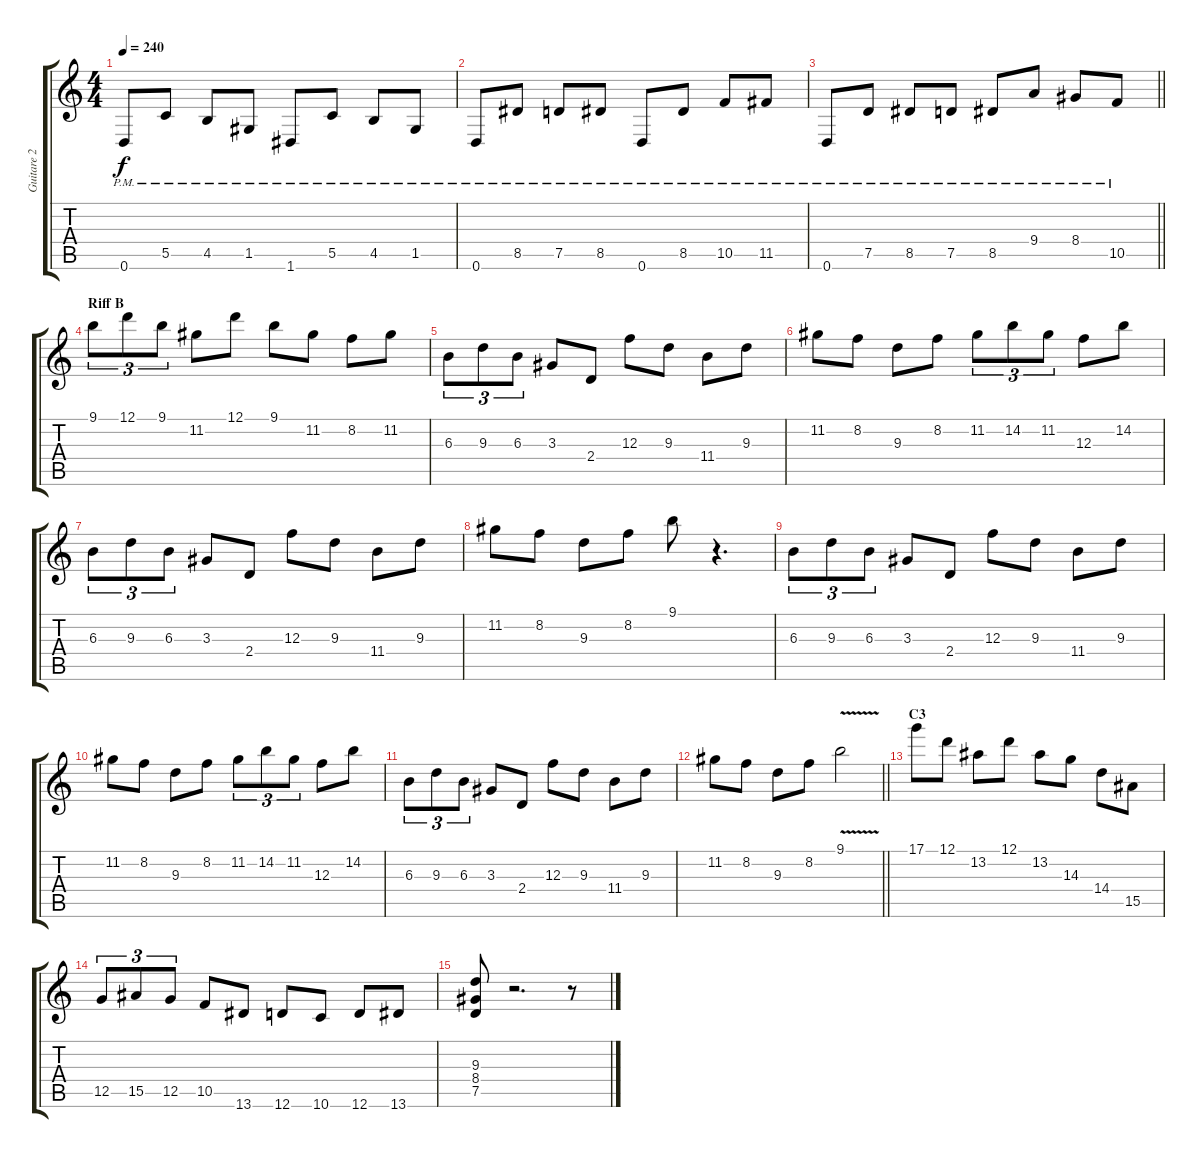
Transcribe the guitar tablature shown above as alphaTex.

\track ("Guitare 2" "Guitare 2") {instrument distortionguitar}
\staff {score tabs}
\tuning (D4 A3 F3 C3 G2 D2) {hide}
\ts (4 4)
\tempo 240
\clef g2
\ks c
0.6{pm}.8{dy f} 5.5{pm}.8 4.5{pm}.8 1.5{pm}.8 1.6{pm}.8 5.5{pm}.8 4.5{pm}.8 1.5{pm}.8 |
0.6{pm}.8 8.5{pm}.8 7.5{pm}.8 8.5{pm}.8 0.6{pm}.8 8.5{pm}.8 10.5{pm}.8 11.5{pm}.8 |
\barLineRight lightlight
0.6{pm}.8 7.5{pm}.8 8.5{pm}.8 7.5{pm}.8 8.5{pm}.8 9.4{pm}.8 8.4{pm}.8 10.5{pm}.8 |
\section ("" "Riff B")
9.1.8{tu (3 2)} 12.1.8{tu (3 2)} 9.1.8{tu (3 2)} 11.2.8 12.1.8 9.1.8 11.2.8 8.2.8 11.2.8 |
6.3.8{tu (3 2)} 9.3.8{tu (3 2)} 6.3.8{tu (3 2)} 3.3.8 2.4.8 12.3.8 9.3.8 11.4.8 9.3.8 |
11.2.8 8.2.8 9.3.8 8.2.8 11.2.8{tu (3 2)} 14.2.8{tu (3 2)} 11.2.8{tu (3 2)} 12.3.8 14.2.8 |
6.3.8{tu (3 2)} 9.3.8{tu (3 2)} 6.3.8{tu (3 2)} 3.3.8 2.4.8 12.3.8 9.3.8 11.4.8 9.3.8 |
11.2.8 8.2.8 9.3.8 8.2.8 9.1.8 r.4{d} |
6.3.8{tu (3 2)} 9.3.8{tu (3 2)} 6.3.8{tu (3 2)} 3.3.8 2.4.8 12.3.8 9.3.8 11.4.8 9.3.8 |
11.2.8 8.2.8 9.3.8 8.2.8 11.2.8{tu (3 2)} 14.2.8{tu (3 2)} 11.2.8{tu (3 2)} 12.3.8 14.2.8 |
6.3.8{tu (3 2)} 9.3.8{tu (3 2)} 6.3.8{tu (3 2)} 3.3.8 2.4.8 12.3.8 9.3.8 11.4.8 9.3.8 |
\barLineRight lightlight
11.2.8 8.2.8 9.3.8 8.2.8 9.1{v}.2 |
\section ("" "C3")
17.1.8 12.1.8 13.2.8 12.1.8 13.2.8 14.3.8 14.4.8 15.5.8 |
12.5.8{tu (3 2)} 15.5.8{tu (3 2)} 12.5.8{tu (3 2)} 10.5.8 13.6.8 12.6.8 10.6.8 12.6.8 13.6.8 |
(9.3 8.4 7.5).8 r.2{d} r.8
